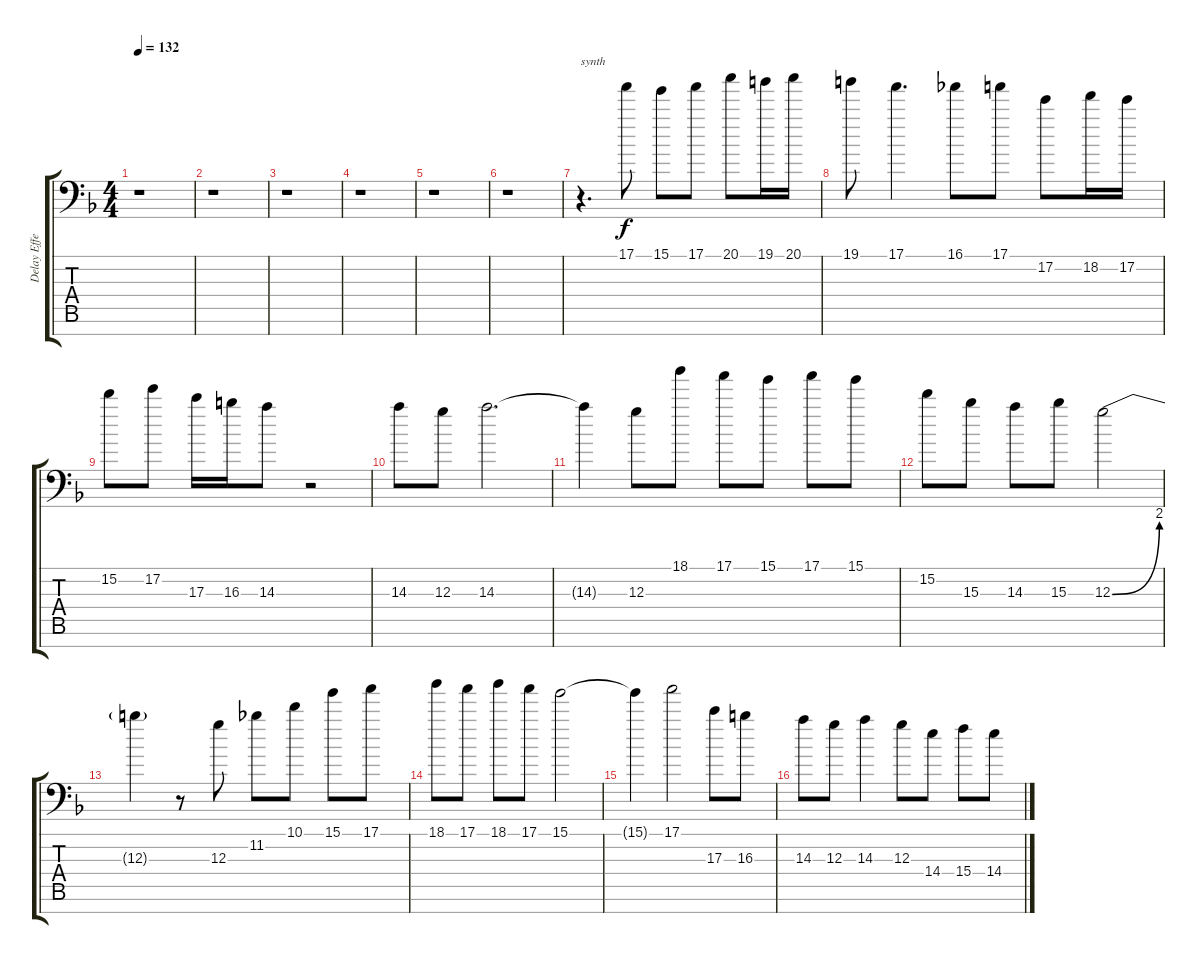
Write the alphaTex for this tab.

\track ("Delay Effects" "Delay Effe") {instrument overdrivenguitar}
\staff {score tabs}
\tuning (E4 B3 G3 D3 A2 E2 A1) {hide}
\ts (4 4)
\tempo 132
\clef f4
\ks dminor
r.1{dy f} |
r.1 |
r.1 |
r.1 |
r.1 |
r.1 |
r.4{d txt "synth"} 17.1.8{volume 8 instrument lead2sawtooth} 15.1.8 17.1.8 20.1.8 19.1.16 20.1.16 |
19.1.8 17.1.4{d} 16.1.8 17.1.8 17.2.8 18.2.16 17.2.16 |
15.2.8 17.2.8 17.3.16 16.3.16 14.3.8 r.2 |
14.3.8 12.3.8 14.3.2{d} |
14.3{t}.4 12.3.8 18.1.8 17.1.8 15.1.8 17.1.8 15.1.8 |
15.2.8 15.3.8 14.3.8 15.3.8 12.3{be (bend 0 0 60 8)}.2 |
12.3{t}.4 r.8 12.3.8 11.2.8 10.1.8 15.1.8 17.1.8 |
18.1.8 17.1.8 18.1.8 17.1.8 15.1.2 |
15.1{t}.4 17.1.2 17.3.8 16.3.8 |
14.3.8 12.3.8 14.3.4 12.3.8 14.4.8 15.4.8 14.4.8
